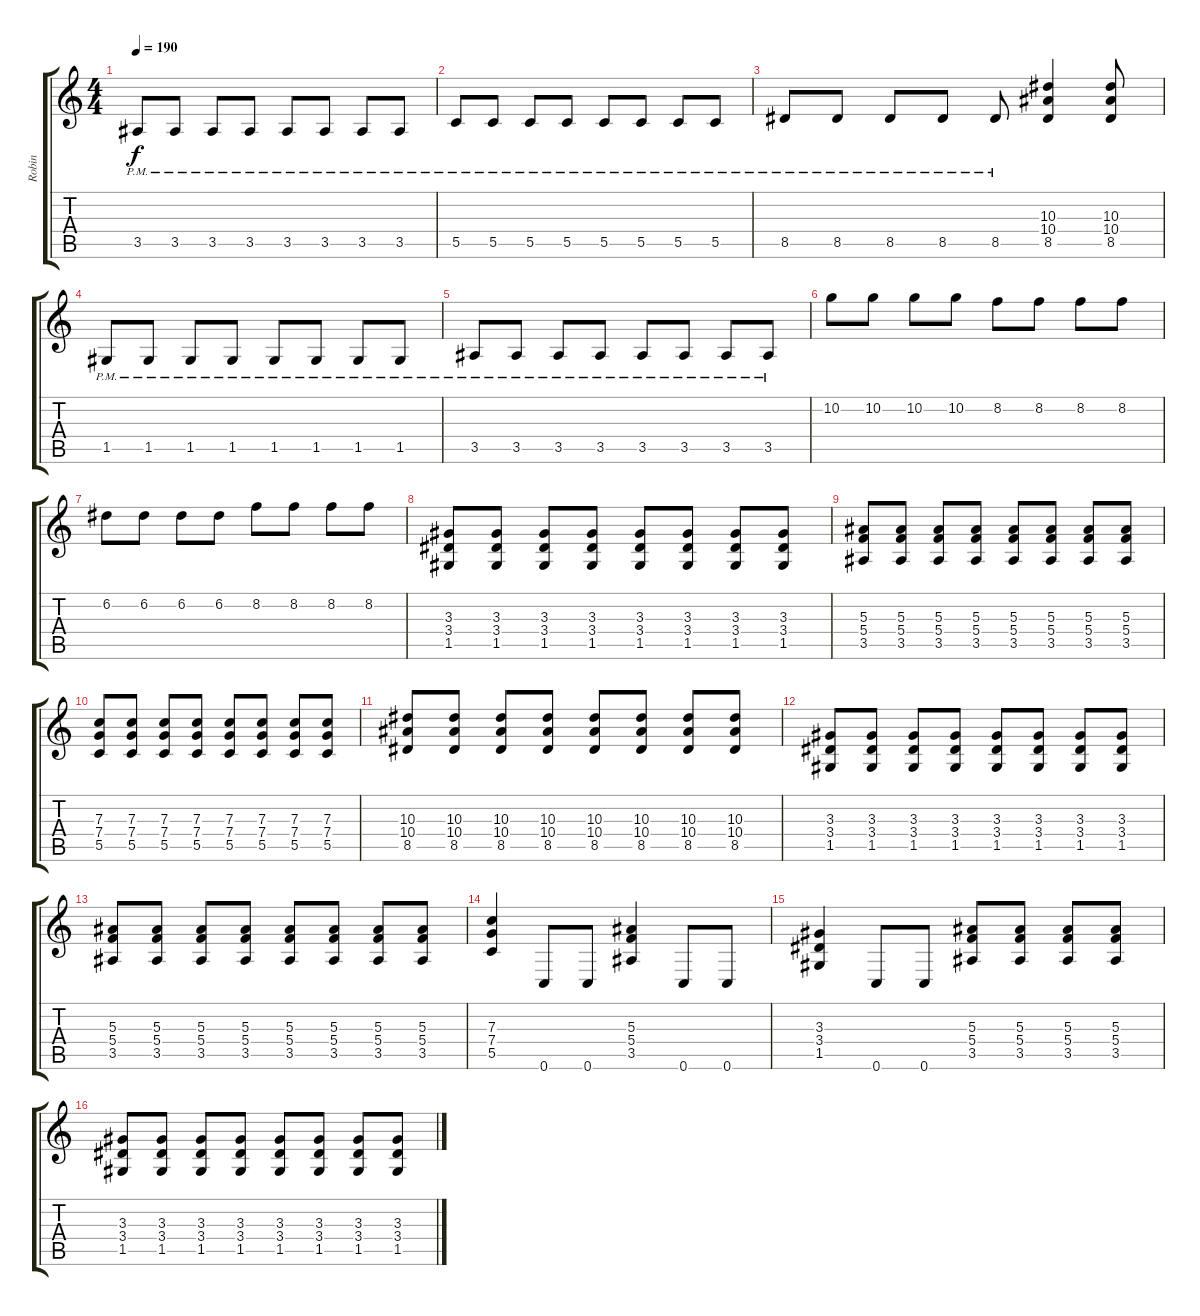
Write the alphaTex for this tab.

\track ("Robin" "Robin") {instrument distortionguitar}
\staff {score tabs}
\tuning (D4 A3 F3 C3 G2 C2) {hide}
\ts (4 4)
\tempo 190
\clef g2
\ks c
3.5{pm}.8{dy f} 3.5{pm}.8 3.5{pm}.8 3.5{pm}.8 3.5{pm}.8 3.5{pm}.8 3.5{pm}.8 3.5{pm}.8 |
5.5{pm}.8 5.5{pm}.8 5.5{pm}.8 5.5{pm}.8 5.5{pm}.8 5.5{pm}.8 5.5{pm}.8 5.5{pm}.8 |
8.5{pm}.8 8.5{pm}.8 8.5{pm}.8 8.5{pm}.8 8.5{pm}.8 (10.3 10.4 8.5).4 (10.3 10.4 8.5).8 |
1.5{pm}.8 1.5{pm}.8 1.5{pm}.8 1.5{pm}.8 1.5{pm}.8 1.5{pm}.8 1.5{pm}.8 1.5{pm}.8 |
3.5{pm}.8 3.5{pm}.8 3.5{pm}.8 3.5{pm}.8 3.5{pm}.8 3.5{pm}.8 3.5{pm}.8 3.5{pm}.8 |
10.2.8 10.2.8 10.2.8 10.2.8 8.2.8 8.2.8 8.2.8 8.2.8 |
6.2.8 6.2.8 6.2.8 6.2.8 8.2.8 8.2.8 8.2.8 8.2.8 |
(3.3 3.4 1.5).8 (3.3 3.4 1.5).8 (3.3 3.4 1.5).8 (3.3 3.4 1.5).8 (3.3 3.4 1.5).8 (3.3 3.4 1.5).8 (3.3 3.4 1.5).8 (3.3 3.4 1.5).8 |
(5.3 5.4 3.5).8 (5.3 5.4 3.5).8 (5.3 5.4 3.5).8 (5.3 5.4 3.5).8 (5.3 5.4 3.5).8 (5.3 5.4 3.5).8 (5.3 5.4 3.5).8 (5.3 5.4 3.5).8 |
(7.3 7.4 5.5).8 (7.3 7.4 5.5).8 (7.3 7.4 5.5).8 (7.3 7.4 5.5).8 (7.3 7.4 5.5).8 (7.3 7.4 5.5).8 (7.3 7.4 5.5).8 (7.3 7.4 5.5).8 |
(10.3 10.4 8.5).8 (10.3 10.4 8.5).8 (10.3 10.4 8.5).8 (10.3 10.4 8.5).8 (10.3 10.4 8.5).8 (10.3 10.4 8.5).8 (10.3 10.4 8.5).8 (10.3 10.4 8.5).8 |
(3.3 3.4 1.5).8 (3.3 3.4 1.5).8 (3.3 3.4 1.5).8 (3.3 3.4 1.5).8 (3.3 3.4 1.5).8 (3.3 3.4 1.5).8 (3.3 3.4 1.5).8 (3.3 3.4 1.5).8 |
(5.3 5.4 3.5).8 (5.3 5.4 3.5).8 (5.3 5.4 3.5).8 (5.3 5.4 3.5).8 (5.3 5.4 3.5).8 (5.3 5.4 3.5).8 (5.3 5.4 3.5).8 (5.3 5.4 3.5).8 |
(7.3 7.4 5.5).4 0.6.8 0.6.8 (5.3 5.4 3.5).4 0.6.8 0.6.8 |
(3.3 3.4 1.5).4 0.6.8 0.6.8 (5.3 5.4 3.5).8 (5.3 5.4 3.5).8 (5.3 5.4 3.5).8 (5.3 5.4 3.5).8 |
(3.3 3.4 1.5).8 (3.3 3.4 1.5).8 (3.3 3.4 1.5).8 (3.3 3.4 1.5).8 (3.3 3.4 1.5).8 (3.3 3.4 1.5).8 (3.3 3.4 1.5).8 (3.3 3.4 1.5).8
